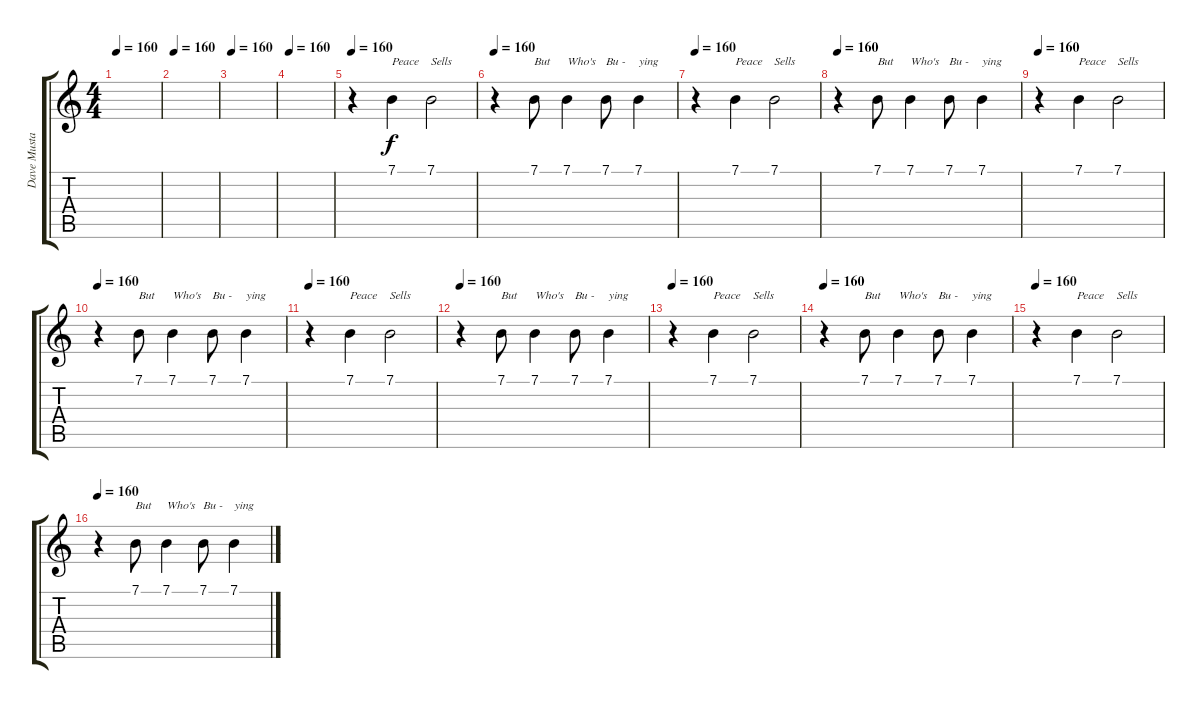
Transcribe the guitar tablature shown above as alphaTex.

\track ("Dave Mustaine (Vocal)" "Dave Musta") {instrument lead1square}
\staff {score tabs}
\tuning (E4 B3 G3 D3 A2 E2) {hide}
\ts (4 4)
\tempo 160
\clef g2
\ks c
|
\tempo 160
|
\tempo 160
|
\tempo 160
|
\tempo 160
r.4 7.1.4{txt "Peace"} 7.1.2{txt "Sells"} |
\tempo 160
r.4 7.1.8{txt "But"} 7.1.4{txt "Who's"} 7.1.8{txt "Bu -"} 7.1.4{txt "ying"} |
\tempo 160
r.4 7.1.4{txt "Peace"} 7.1.2{txt "Sells"} |
\tempo 160
r.4 7.1.8{txt "But"} 7.1.4{txt "Who's"} 7.1.8{txt "Bu -"} 7.1.4{txt "ying"} |
\tempo 160
r.4 7.1.4{txt "Peace"} 7.1.2{txt "Sells"} |
\tempo 160
r.4 7.1.8{txt "But"} 7.1.4{txt "Who's"} 7.1.8{txt "Bu -"} 7.1.4{txt "ying"} |
\tempo 160
r.4 7.1.4{txt "Peace"} 7.1.2{txt "Sells"} |
\tempo 160
r.4 7.1.8{txt "But"} 7.1.4{txt "Who's"} 7.1.8{txt "Bu -"} 7.1.4{txt "ying"} |
\tempo 160
r.4 7.1.4{txt "Peace"} 7.1.2{txt "Sells"} |
\tempo 160
r.4 7.1.8{txt "But"} 7.1.4{txt "Who's"} 7.1.8{txt "Bu -"} 7.1.4{txt "ying"} |
\tempo 160
r.4 7.1.4{txt "Peace"} 7.1.2{txt "Sells"} |
\tempo 160
r.4 7.1.8{txt "But"} 7.1.4{txt "Who's"} 7.1.8{txt "Bu -"} 7.1.4{txt "ying"}
